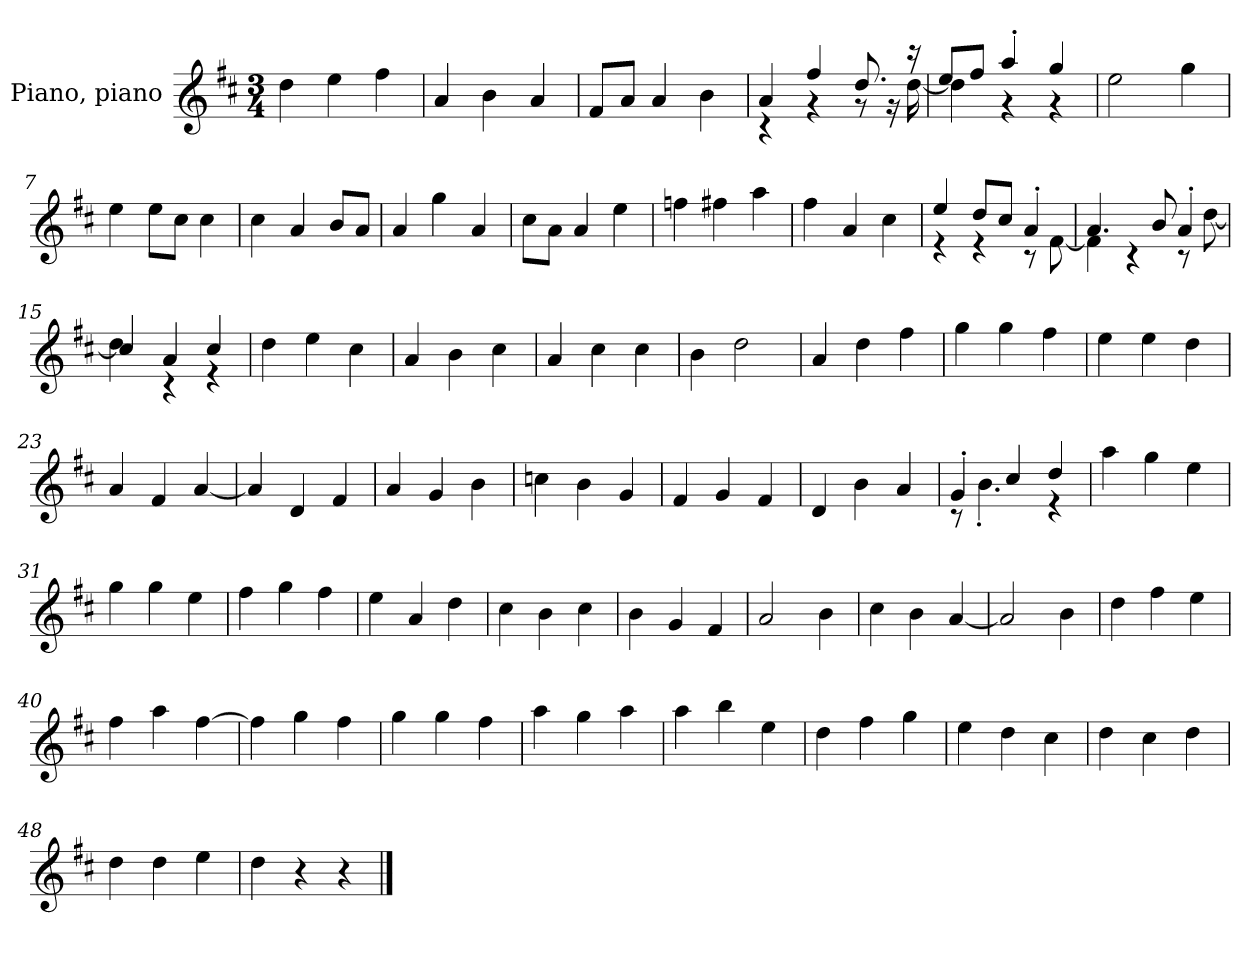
**kern
*part1
*staff1
*I"Piano, piano
*clefG2
*k[f#c#]
*M3/4
*MM126
=1
4dd\
4ee\
4ff#\
=2
4a/
4b\
4a/
=3
8f#/L
8a/J
4a/
4b\
=4
*^
4a/	4r
4ff#/	4r
8.dd/	8r
.	16r
16r	[16dd\
=5	=5
8ee/L	4dd\]
8ff#/J	.
4aa'/	4r
4gg/	4r
*v	*v
=6
2ee\
4gg\
=7
4ee\
8ee\L
8cc#\J
4cc#\
=8
4cc#\
4a/
8b/L
8a/J
=9
4a/
4gg\
4a/
!!LO:LB:g=z
=10
8cc#\L
8a\J
4a/
4ee\
=11
4ffn\
4ff#X\
4aa\
=12
4ff#\
4a/
4cc#\
=13
*^
4ee/	4r
8dd/L	4r
8cc#/J	.
4a'/	8r
.	[8f#\
=14	=14
4.a/	4f#\]
.	4r
8b/	.
4a'/	8r
.	[8dd\
=15	=15
4cc#/	4dd\]
4a/	4r
4cc#/	4r
*v	*v
=16
4dd\
4ee\
4cc#\
=17
4a/
4b\
4cc#\
=18
4a/
4cc#\
4cc#\
!!LO:LB:g=z
=19
4b\
2dd\
=20
4a/
4dd\
4ff#\
=21
4gg\
4gg\
4ff#\
=22
4ee\
4ee\
4dd\
=23
4a/
4f#/
[4a/
=24
4a/]
4d/
4f#/
=25
4a/
4g/
4b\
=26
4ccn\
4b\
4g/
=27
4f#/
4g/
4f#/
=28
4d/
4b\
4a/
=29
*^
4g'/	8r
.	4.b'\
4cc#/	.
4dd/	4r
*v	*v
!!LO:LB:g=z
=30
4aa\
4gg\
4ee\
=31
4gg\
4gg\
4ee\
=32
4ff#\
4gg\
4ff#\
=33
4ee\
4a/
4dd\
=34
4cc#\
4b\
4cc#\
=35
4b\
4g/
4f#/
=36
2a/
4b\
=37
4cc#\
4b\
[4a/
=38
2a/]
4b\
=39
4dd\
4ff#\
4ee\
=40
4ff#\
4aa\
[4ff#\
=41
4ff#\]
4gg\
4ff#\
!!LO:LB:g=z
=42
4gg\
4gg\
4ff#\
=43
4aa\
4gg\
4aa\
=44
4aa\
4bb\
4ee\
=45
4dd\
4ff#\
4gg\
=46
4ee\
4dd\
4cc#\
=47
4dd\
4cc#\
4dd\
=48
4dd\
4dd\
4ee\
=49
4dd\
4r
4r
==
*-
